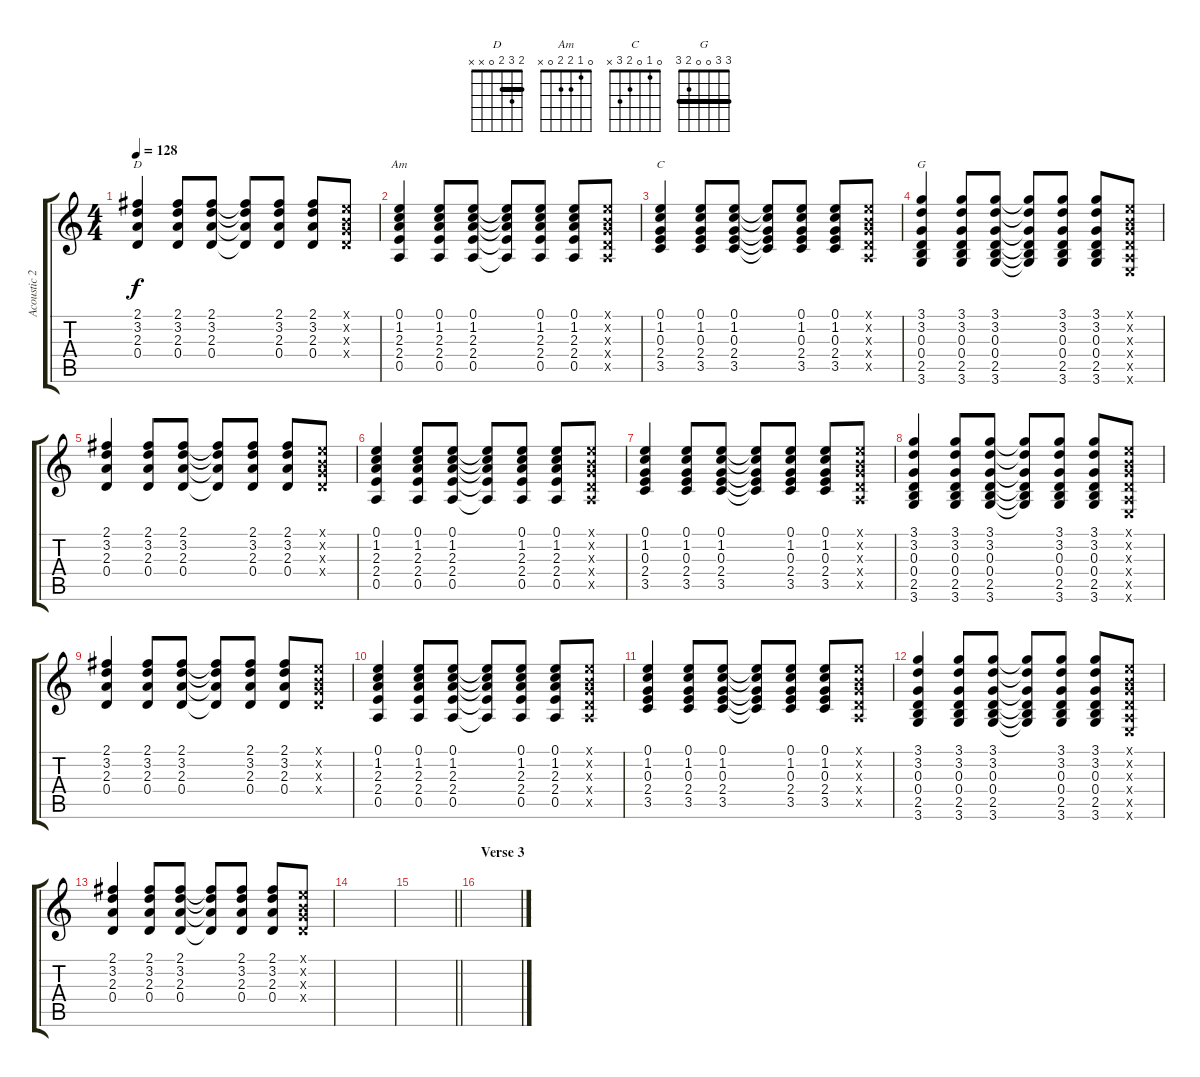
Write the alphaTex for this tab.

\track ("Acoustic 2" "Acoustic 2") {instrument acousticguitarsteel}
\staff {score tabs}
\tuning (E4 B3 G3 D3 A2 E2) {hide}
\chord ("D" 2 3 2 0 x x) {barre 2}
\chord ("Am" 0 1 2 2 0 x)
\chord ("C" 0 1 0 2 3 x)
\chord ("G" 3 3 0 0 2 3) {barre 3}
\ts (4 4)
\tempo 128
\clef g2
\ks c
(2.1 3.2 2.3 0.4).4{ch "D" dy f} (2.1 3.2 2.3 0.4).8 (2.1 3.2 2.3 0.4).8 (2.1{t} 3.2{t} 2.3{t} 0.4{t}).8 (2.1 3.2 2.3 0.4).8 (2.1 3.2 2.3 0.4).8 (0.1{x} 0.2{x} 0.3{x} 0.4{x}).8 |
(0.1 1.2 2.3 2.4 0.5).4{ch "Am"} (0.1 1.2 2.3 2.4 0.5).8 (0.1 1.2 2.3 2.4 0.5).8 (0.1{t} 1.2{t} 2.3{t} 2.4{t} 0.5{t}).8 (0.1 1.2 2.3 2.4 0.5).8 (0.1 1.2 2.3 2.4 0.5).8 (0.1{x} 0.2{x} 0.3{x} 0.4{x} 0.5{x}).8 |
(0.1 1.2 0.3 2.4 3.5).4{ch "C"} (0.1 1.2 0.3 2.4 3.5).8 (0.1 1.2 0.3 2.4 3.5).8 (0.1{t} 1.2{t} 0.3{t} 2.4{t} 3.5{t}).8 (0.1 1.2 0.3 2.4 3.5).8 (0.1 1.2 0.3 2.4 3.5).8 (0.1{x} 0.2{x} 0.3{x} 0.4{x} 0.5{x}).8 |
(3.1 3.2 0.3 0.4 2.5 3.6).4{ch "G"} (3.1 3.2 0.3 0.4 2.5 3.6).8 (3.1 3.2 0.3 0.4 2.5 3.6).8 (3.1{t} 3.2{t} 0.3{t} 0.4{t} 2.5{t} 3.6{t}).8 (3.1 3.2 0.3 0.4 2.5 3.6).8 (3.1 3.2 0.3 0.4 2.5 3.6).8 (0.1{x} 0.2{x} 0.3{x} 0.4{x} 0.5{x} 0.6{x}).8 |
(2.1 3.2 2.3 0.4).4 (2.1 3.2 2.3 0.4).8 (2.1 3.2 2.3 0.4).8 (2.1{t} 3.2{t} 2.3{t} 0.4{t}).8 (2.1 3.2 2.3 0.4).8 (2.1 3.2 2.3 0.4).8 (0.1{x} 0.2{x} 0.3{x} 0.4{x}).8 |
(0.1 1.2 2.3 2.4 0.5).4 (0.1 1.2 2.3 2.4 0.5).8 (0.1 1.2 2.3 2.4 0.5).8 (0.1{t} 1.2{t} 2.3{t} 2.4{t} 0.5{t}).8 (0.1 1.2 2.3 2.4 0.5).8 (0.1 1.2 2.3 2.4 0.5).8 (0.1{x} 0.2{x} 0.3{x} 0.4{x} 0.5{x}).8 |
(0.1 1.2 0.3 2.4 3.5).4 (0.1 1.2 0.3 2.4 3.5).8 (0.1 1.2 0.3 2.4 3.5).8 (0.1{t} 1.2{t} 0.3{t} 2.4{t} 3.5{t}).8 (0.1 1.2 0.3 2.4 3.5).8 (0.1 1.2 0.3 2.4 3.5).8 (0.1{x} 0.2{x} 0.3{x} 0.4{x} 0.5{x}).8 |
(3.1 3.2 0.3 0.4 2.5 3.6).4 (3.1 3.2 0.3 0.4 2.5 3.6).8 (3.1 3.2 0.3 0.4 2.5 3.6).8 (3.1{t} 3.2{t} 0.3{t} 0.4{t} 2.5{t} 3.6{t}).8 (3.1 3.2 0.3 0.4 2.5 3.6).8 (3.1 3.2 0.3 0.4 2.5 3.6).8 (0.1{x} 0.2{x} 0.3{x} 0.4{x} 0.5{x} 0.6{x}).8 |
(2.1 3.2 2.3 0.4).4 (2.1 3.2 2.3 0.4).8 (2.1 3.2 2.3 0.4).8 (2.1{t} 3.2{t} 2.3{t} 0.4{t}).8 (2.1 3.2 2.3 0.4).8 (2.1 3.2 2.3 0.4).8 (0.1{x} 0.2{x} 0.3{x} 0.4{x}).8 |
(0.1 1.2 2.3 2.4 0.5).4 (0.1 1.2 2.3 2.4 0.5).8 (0.1 1.2 2.3 2.4 0.5).8 (0.1{t} 1.2{t} 2.3{t} 2.4{t} 0.5{t}).8 (0.1 1.2 2.3 2.4 0.5).8 (0.1 1.2 2.3 2.4 0.5).8 (0.1{x} 0.2{x} 0.3{x} 0.4{x} 0.5{x}).8 |
(0.1 1.2 0.3 2.4 3.5).4 (0.1 1.2 0.3 2.4 3.5).8 (0.1 1.2 0.3 2.4 3.5).8 (0.1{t} 1.2{t} 0.3{t} 2.4{t} 3.5{t}).8 (0.1 1.2 0.3 2.4 3.5).8 (0.1 1.2 0.3 2.4 3.5).8 (0.1{x} 0.2{x} 0.3{x} 0.4{x} 0.5{x}).8 |
(3.1 3.2 0.3 0.4 2.5 3.6).4 (3.1 3.2 0.3 0.4 2.5 3.6).8 (3.1 3.2 0.3 0.4 2.5 3.6).8 (3.1{t} 3.2{t} 0.3{t} 0.4{t} 2.5{t} 3.6{t}).8 (3.1 3.2 0.3 0.4 2.5 3.6).8 (3.1 3.2 0.3 0.4 2.5 3.6).8 (0.1{x} 0.2{x} 0.3{x} 0.4{x} 0.5{x} 0.6{x}).8 |
(2.1 3.2 2.3 0.4).4 (2.1 3.2 2.3 0.4).8 (2.1 3.2 2.3 0.4).8 (2.1{t} 3.2{t} 2.3{t} 0.4{t}).8 (2.1 3.2 2.3 0.4).8 (2.1 3.2 2.3 0.4).8 (0.1{x} 0.2{x} 0.3{x} 0.4{x}).8 |
|
\barLineRight lightlight
|
\section ("" "Verse 3")
